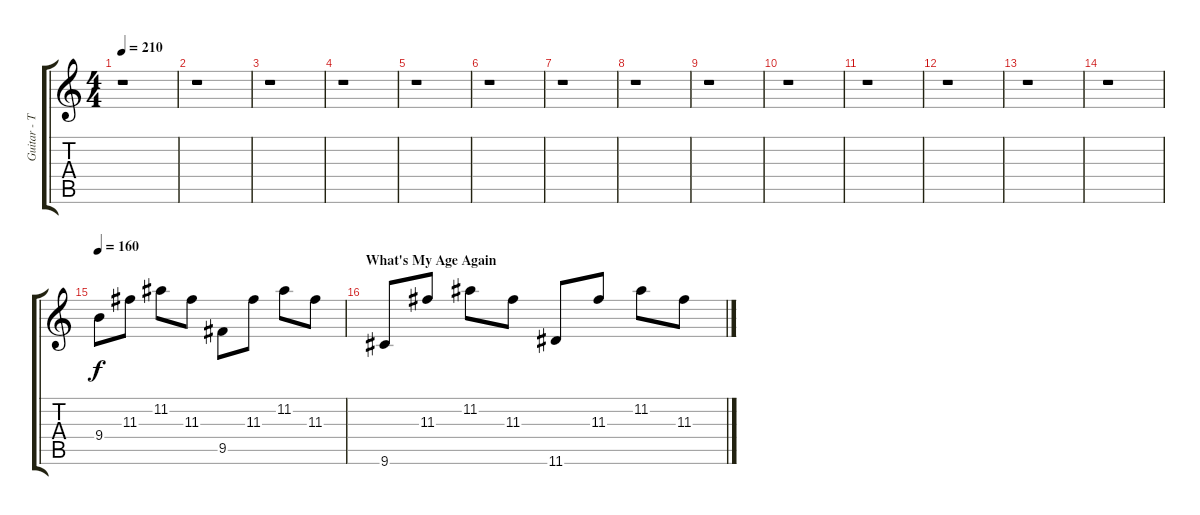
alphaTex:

\track ("Guitar - Tom Mattew Delonge" "Guitar - T") {instrument acousticguitarsteel}
\staff {score tabs}
\tuning (E4 B3 G3 D3 A2 E2) {hide}
\ts (4 4)
\tempo 210
\clef g2
\ks c
r.1{dy f} |
r.1 |
r.1 |
r.1 |
r.1 |
r.1 |
r.1 |
r.1 |
r.1 |
r.1 |
r.1 |
r.1 |
r.1 |
r.1 |
\tempo 160
9.4.8{instrument electricguitarclean} 11.3.8 11.2.8 11.3.8 9.5.8 11.3.8 11.2.8 11.3.8 |
\section ("" "What's My Age Again")
9.6.8 11.3.8 11.2.8 11.3.8 11.6.8 11.3.8 11.2.8 11.3.8
